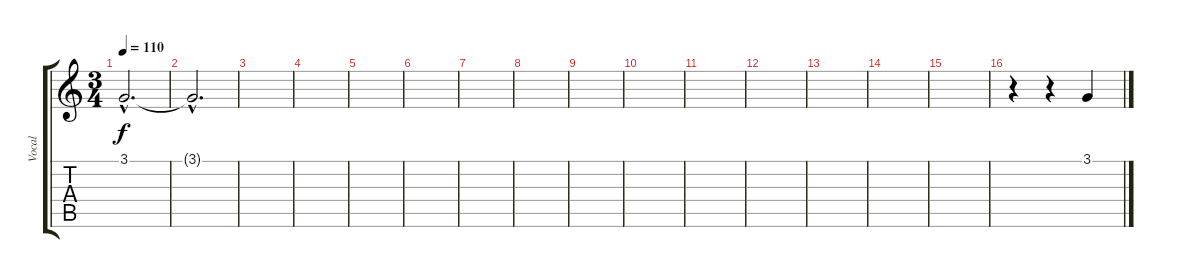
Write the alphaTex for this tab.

\track ("Vocal" "Vocal") {instrument flute}
\staff {score tabs}
\tuning (E4 B3 G3 D3 A2 E2) {hide}
\ts (3 4)
\tempo 110
\clef g2
\ks c
3.1{hac}.2{d dy f} |
3.1{hac t}.2{d} |
|
|
|
|
|
|
|
|
|
|
|
|
|
r.4 r.4 3.1.4
